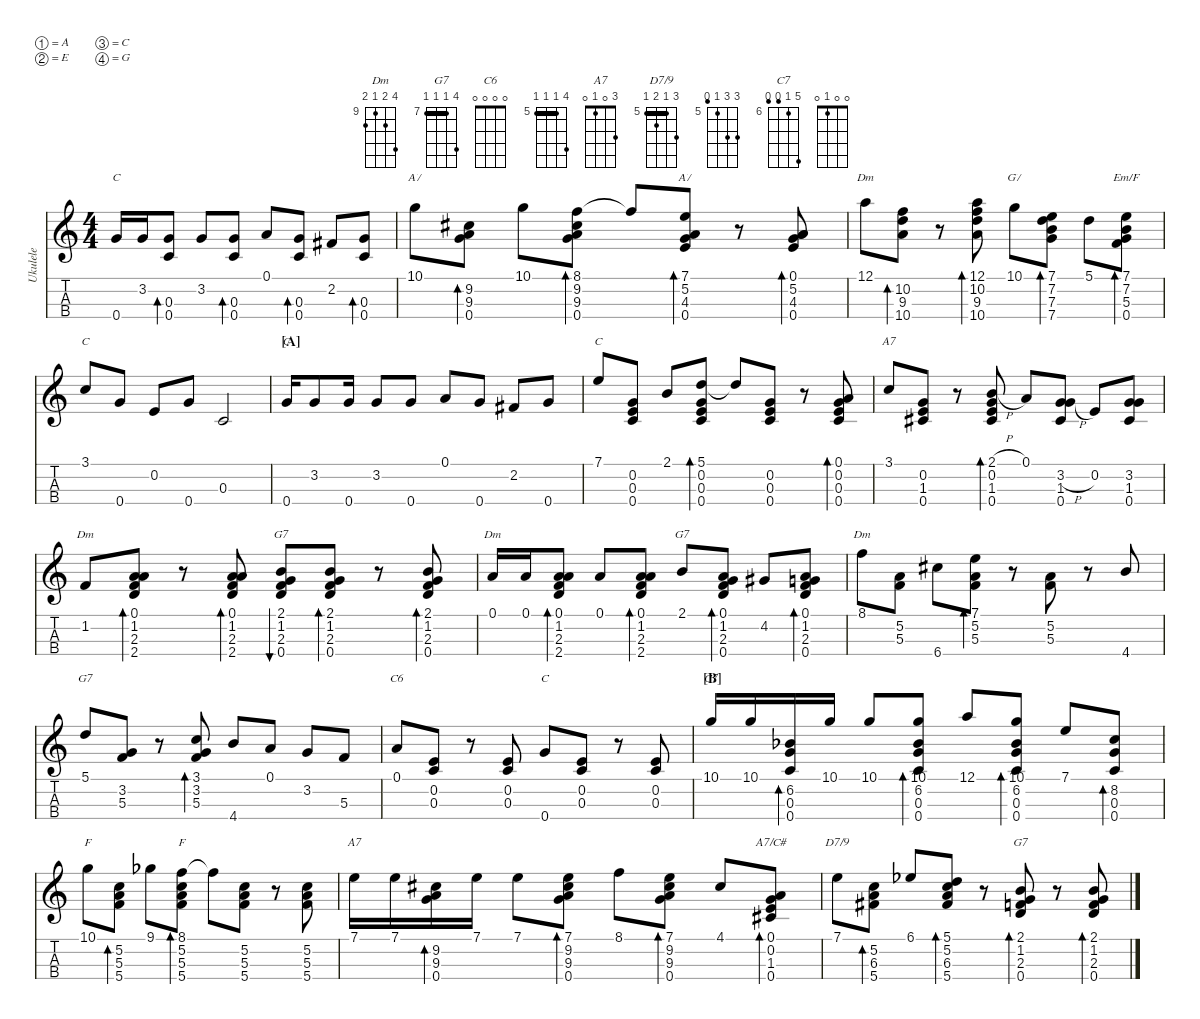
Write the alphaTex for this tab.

\defaultSystemsLayout 4
\hideDynamics
\bracketExtendMode nobrackets
\otherSystemsTrackNameOrientation horizontal
\defaultBarNumberDisplay Hide
\track ("Ukulele" "Ukulele") {instrument acousticguitarnylon}
\staff {score tabs}
\tuning (A4 E4 C4 G4)
\displaytranspose 0
\chord ("C" 7 6 6 6) {firstfret 7}
\chord ("Dm" 0 1 2 2)
\chord ("G7" 2 1 2 0)
\chord ("Dm" 8 5 5 x) {firstfret 5 barre 5}
\chord ("G7" 5 3 5 4)
\chord ("C6" 0 0 0 0)
\chord ("C" x 0 0 0)
\chord ("F" x 5 5 5) {firstfret 5 barre (5 5)}
\chord ("F" 8 5 5 5) {firstfret 5 showname false barre (5 5)}
\chord ("A7" 7 9 9 6) {firstfret 7}
\chord ("D7/9" 7 5 6 5) {firstfret 5 barre 5}
\chord ("C" x 3 0 0)
\chord ("A7" 10 9 9 8) {firstfret 9}
\chord ("A7" 7 5 4 3) {firstfret 4 showname false}
\chord ("Dm" 12 10 9 10) {firstfret 9}
\chord ("G7" 10 7 7 7) {firstfret 7 barre (7 7)}
\chord ("Em/F" 7 7 5 4) {firstfret 5 showname false}
\chord ("C" 3 0 0 0)
\chord ("C" x x x 0) {showdiagram false showfingering false}
\chord ("A7" 3 0 1 0)
\chord ("C7" 10 6 5 5) {firstfret 6}
\chord ("A7/C#" 0 0 1 0) {showname false}
\ts (4 4)
\tempo (100 hide)
\clef g2
\ks c
0.4.16{ch "C" dy mf beam Up} 3.2.16{beam Up} (0.4 0.3).8{bd 43 beam Up} 3.2.8{beam Up} (0.4 0.3).8{bd 42 beam Up} 0.1.8{beam Up} (0.4 0.3).8{bd 41 beam Up} 2.2{acc #}.8{beam Up} (0.4 0.3).8{bd 40 beam Up} |
10.1.8{ch "A7" beam Down} (9.3 9.2{acc #} 0.4).8{bd 39 beam Down} 10.1.8{beam Down} (9.3 9.2{acc #} 0.4 8.1).8{bd 38 beam Down} 8.1{t}.8{beam Up} (4.3 5.2 0.4 7.1).8{bd 37 ch "A7" beam Up} r.8{beam Up} (4.3 5.2 0.4 0.1).8{bd 36 beam Up} |
12.1.8{ch "Dm" beam Down} (9.3 10.2 10.4).8{bd 35 beam Down} r.8{beam Down} (9.3 10.2 10.4 12.1).8{bd 34 beam Down} 10.1.8{ch "G7" beam Down} (7.1 7.3 7.2 7.4).8{bd 33 beam Down} 5.1.8{beam Down} (7.1 7.2 5.3 0.4).8{bd 32 ch "Em/F" beam Down} |
3.1.8{ch "C" beam Up} 0.4.8{beam Up} 0.2.8{beam Up} 0.4.8{beam Up} 0.3.2{beam Up} |
\section ("A" "")
0.4.16{ch "C" beam Up} 3.2.8{beam Up} 0.4.16{beam Up} 3.2.8{beam Up} 0.4.8{beam Up} 0.1.8{beam Up} 0.4.8{beam Up} 2.2{acc #}.8{beam Up} 0.4.8{beam Up} |
7.1.8{ch "C" beam Up} (0.3 0.2 0.4).8{beam Up} 2.1.8{beam Up} (5.1 0.4 0.2 0.3).8{bd 57 beam Up} 5.1{t}.8{beam Up} (0.3 0.2 0.4).8{beam Up} r.8{beam Up} (0.3 0.2 0.4 0.1).8{bd 58 beam Up} |
3.1.8{ch "A7" beam Up} (1.3{acc #} 0.2 0.4).8{beam Up} r.8{beam Up} (1.3{acc #} 0.2 0.4 2.1{h}).8{bd 30 beam Up} 0.1.8{beam Up} (0.4 3.2{h} 1.3{acc #}).8{beam Up} 0.2.8{beam Up} (0.4 3.2 1.3{acc #}).8{beam Up} |
1.2.8{ch "Dm" beam Up} (1.2 2.3 0.1 2.4).8{bd 55 beam Up} r.8{beam Up} (2.3 1.2 0.1 2.4).8{bd 56 beam Up} (0.4 2.1 1.2 2.3).8{bu 54 ch "G7" beam Up} (0.4 2.1 1.2 2.3).8{bd 53 beam Up} r.8{beam Up} (0.4 2.1 1.2 2.3).8{bd 52 beam Up} |
0.1.16{ch "Dm" beam Up} 0.1.16{beam Up} (0.1 2.4 1.2 2.3).8{bd 51 beam Up} 0.1.8{beam Up} (0.1 2.4 1.2 2.3).8{bd 51 beam Up} 2.1.8{ch "G7" beam Up} (0.1 0.4 1.2 2.3).8{bd 51 beam Up} 4.2{acc #}.8{beam Up} (0.1 1.2 2.3 0.4).8{bd 51 beam Up} |
8.1.8{ch "Dm" beam Down} (5.2 5.3).8{beam Down} 6.4{acc #}.8{beam Down} (5.2 5.3 7.1).8{bd 51 beam Down} r.8{beam Down} (5.2 5.3).8{beam Up} r.8{beam Up} 4.4.8{beam Up} |
5.1.8{ch "G7" beam Up} (5.3 3.2).8{beam Up} r.8{beam Up} (3.2 5.3 3.1).8{bd 51 beam Up} 4.4.8{beam Up} 0.1.8{beam Up} 3.2.8{beam Up} 5.3.8{beam Up} |
0.1.8{ch "C6" beam Up} (0.2 0.3).8{beam Up} r.8{beam Up} (0.2 0.3).8{beam Up} 0.4.8{ch "C" beam Up} (0.2 0.3).8{beam Up} r.8{beam Up} (0.2 0.3).8{beam Up} |
\section ("B" "")
10.1.16{ch "C7" beam Up} 10.1.16{beam Up} (0.3 0.4 6.2{acc b}).16{bd 50 beam Up} 10.1.16{beam Up} 10.1.8{beam Up} (0.3 0.4 6.2{acc b} 10.1).8{bd 51 beam Up} 12.1.8{beam Up} (0.3 0.4 6.2{acc b} 10.1).8{bd 51 beam Up} 7.1.8{beam Up} (0.3 0.4 8.2).8{bd 30 beam Up} |
10.1.8{ch "F" beam Down} (5.3 5.2 5.4).8{bd 30 beam Down} 9.1{acc b}.8{beam Down} (8.1 5.4 5.2 5.3).8{bd 49 ch "F" beam Down} 8.1{t}.8{beam Down} (5.4 5.2 5.3).8{beam Down} r.8{beam Down} (5.4 5.2 5.3).8{beam Up} |
7.1.16{ch "A7" beam Down} 7.1.16{beam Down} (9.3 0.4 9.2{acc #}).16{bd 50 beam Down} 7.1.16{beam Down} 7.1.8{beam Down} (9.3 0.4 9.2{acc #} 7.1).8{bd 51 beam Down} 8.1.8{beam Down} (9.3 0.4 9.2{acc #} 7.1).8{bd 51 beam Down} 4.1{acc #}.8{beam Up} (1.3{acc #} 0.2 0.4 0.1).8{bd 48 ch "A7/C#" beam Up} |
7.1.8{ch "D7/9" beam Down} (6.3{acc #} 5.4 5.2).8{bd 30 beam Down} 6.1{acc b}.8{beam Up} (5.1 5.2 6.3{acc #} 5.4).8{bd 47 beam Up} r.8{beam Up} (2.3 1.2 2.1 0.4).8{bd 47 ch "G7" beam Up} r.8{beam Up} (2.3 1.2 2.1 0.4).8{bd 47 beam Up}
